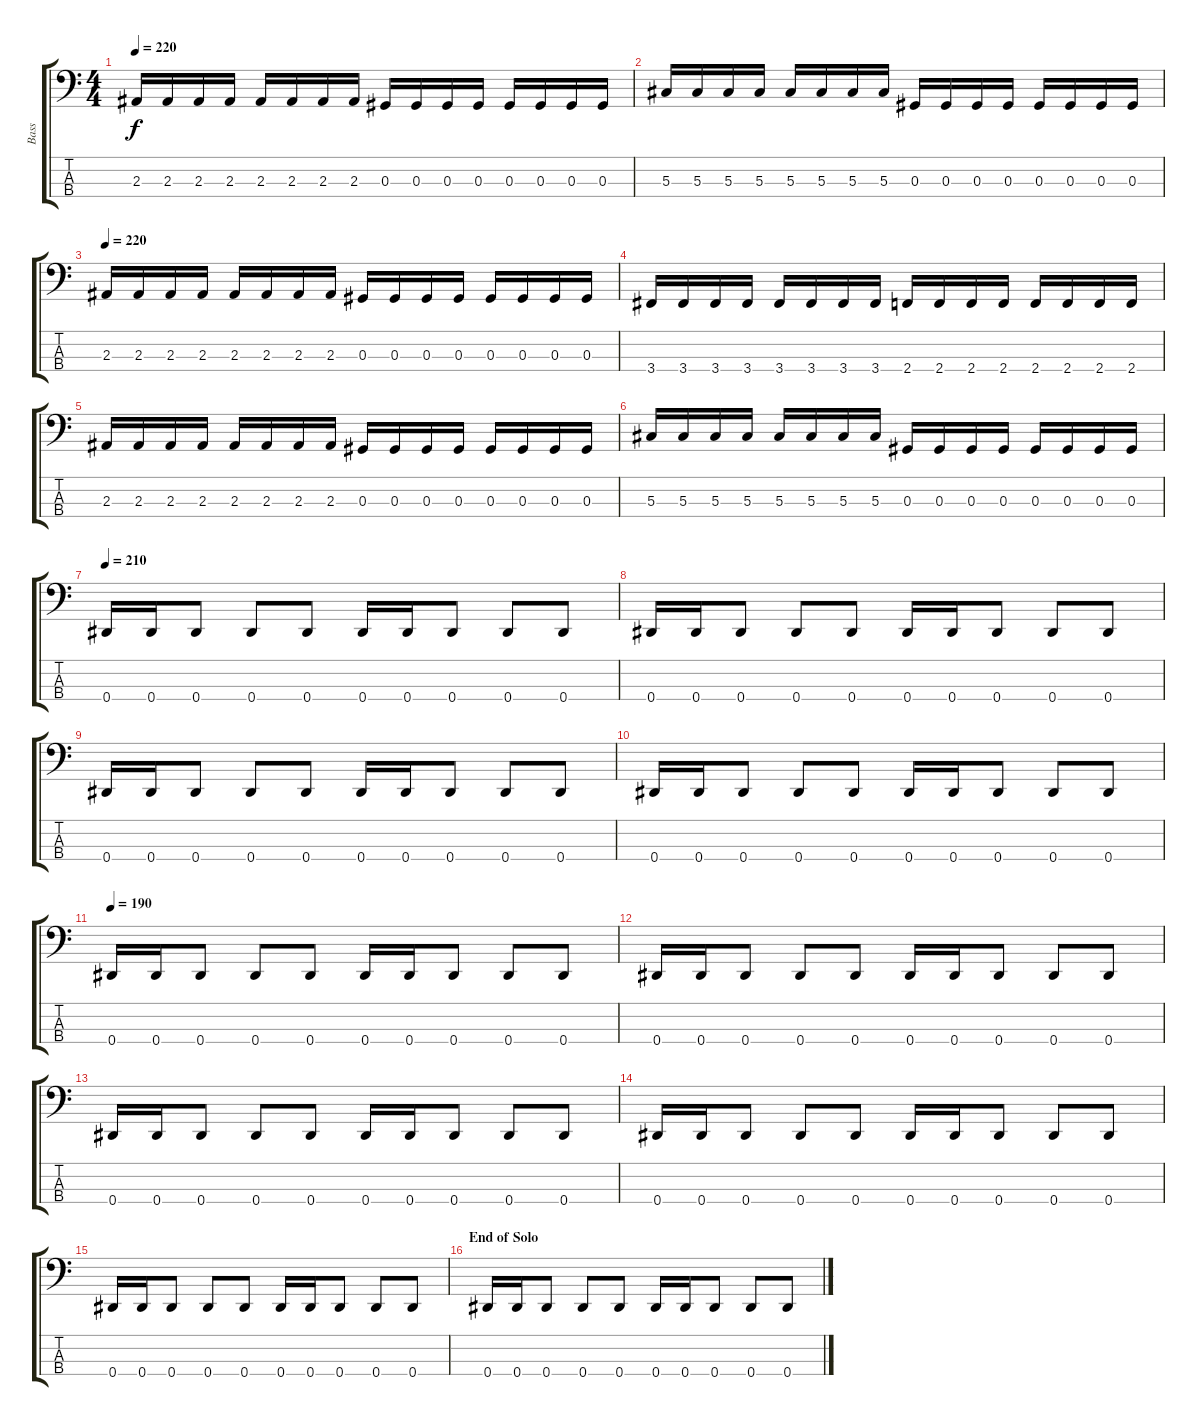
\track ("Bass" "Bass") {instrument electricbasspick}
\staff {score tabs}
\tuning (Gb2 Db2 Ab1 Eb1) {hide}
\ts (4 4)
\tempo 220
\clef f4
\ks c
2.3.16{dy f} 2.3.16 2.3.16 2.3.16 2.3.16 2.3.16 2.3.16 2.3.16 0.3.16 0.3.16 0.3.16 0.3.16 0.3.16 0.3.16 0.3.16 0.3.16 |
5.3.16 5.3.16 5.3.16 5.3.16 5.3.16 5.3.16 5.3.16 5.3.16 0.3.16 0.3.16 0.3.16 0.3.16 0.3.16 0.3.16 0.3.16 0.3.16 |
\tempo 220
2.3.16 2.3.16 2.3.16 2.3.16 2.3.16 2.3.16 2.3.16 2.3.16 0.3.16 0.3.16 0.3.16 0.3.16 0.3.16 0.3.16 0.3.16 0.3.16 |
3.4.16 3.4.16 3.4.16 3.4.16 3.4.16 3.4.16 3.4.16 3.4.16 2.4.16 2.4.16 2.4.16 2.4.16 2.4.16 2.4.16 2.4.16 2.4.16 |
2.3.16 2.3.16 2.3.16 2.3.16 2.3.16 2.3.16 2.3.16 2.3.16 0.3.16 0.3.16 0.3.16 0.3.16 0.3.16 0.3.16 0.3.16 0.3.16 |
5.3.16 5.3.16 5.3.16 5.3.16 5.3.16 5.3.16 5.3.16 5.3.16 0.3.16 0.3.16 0.3.16 0.3.16 0.3.16 0.3.16 0.3.16 0.3.16 |
\tempo 210
0.4.16 0.4.16 0.4.8 0.4.8 0.4.8 0.4.16 0.4.16 0.4.8 0.4.8 0.4.8 |
0.4.16 0.4.16 0.4.8 0.4.8 0.4.8 0.4.16 0.4.16 0.4.8 0.4.8 0.4.8 |
0.4.16 0.4.16 0.4.8 0.4.8 0.4.8 0.4.16 0.4.16 0.4.8 0.4.8 0.4.8 |
0.4.16 0.4.16 0.4.8 0.4.8 0.4.8 0.4.16 0.4.16 0.4.8 0.4.8 0.4.8 |
\tempo 190
0.4.16 0.4.16 0.4.8 0.4.8 0.4.8 0.4.16 0.4.16 0.4.8 0.4.8 0.4.8 |
0.4.16 0.4.16 0.4.8 0.4.8 0.4.8 0.4.16 0.4.16 0.4.8 0.4.8 0.4.8 |
0.4.16 0.4.16 0.4.8 0.4.8 0.4.8 0.4.16 0.4.16 0.4.8 0.4.8 0.4.8 |
0.4.16 0.4.16 0.4.8 0.4.8 0.4.8 0.4.16 0.4.16 0.4.8 0.4.8 0.4.8 |
0.4.16 0.4.16 0.4.8 0.4.8 0.4.8 0.4.16 0.4.16 0.4.8 0.4.8 0.4.8 |
\section ("" "End of Solo")
0.4.16 0.4.16 0.4.8 0.4.8 0.4.8 0.4.16 0.4.16 0.4.8 0.4.8 0.4.8
